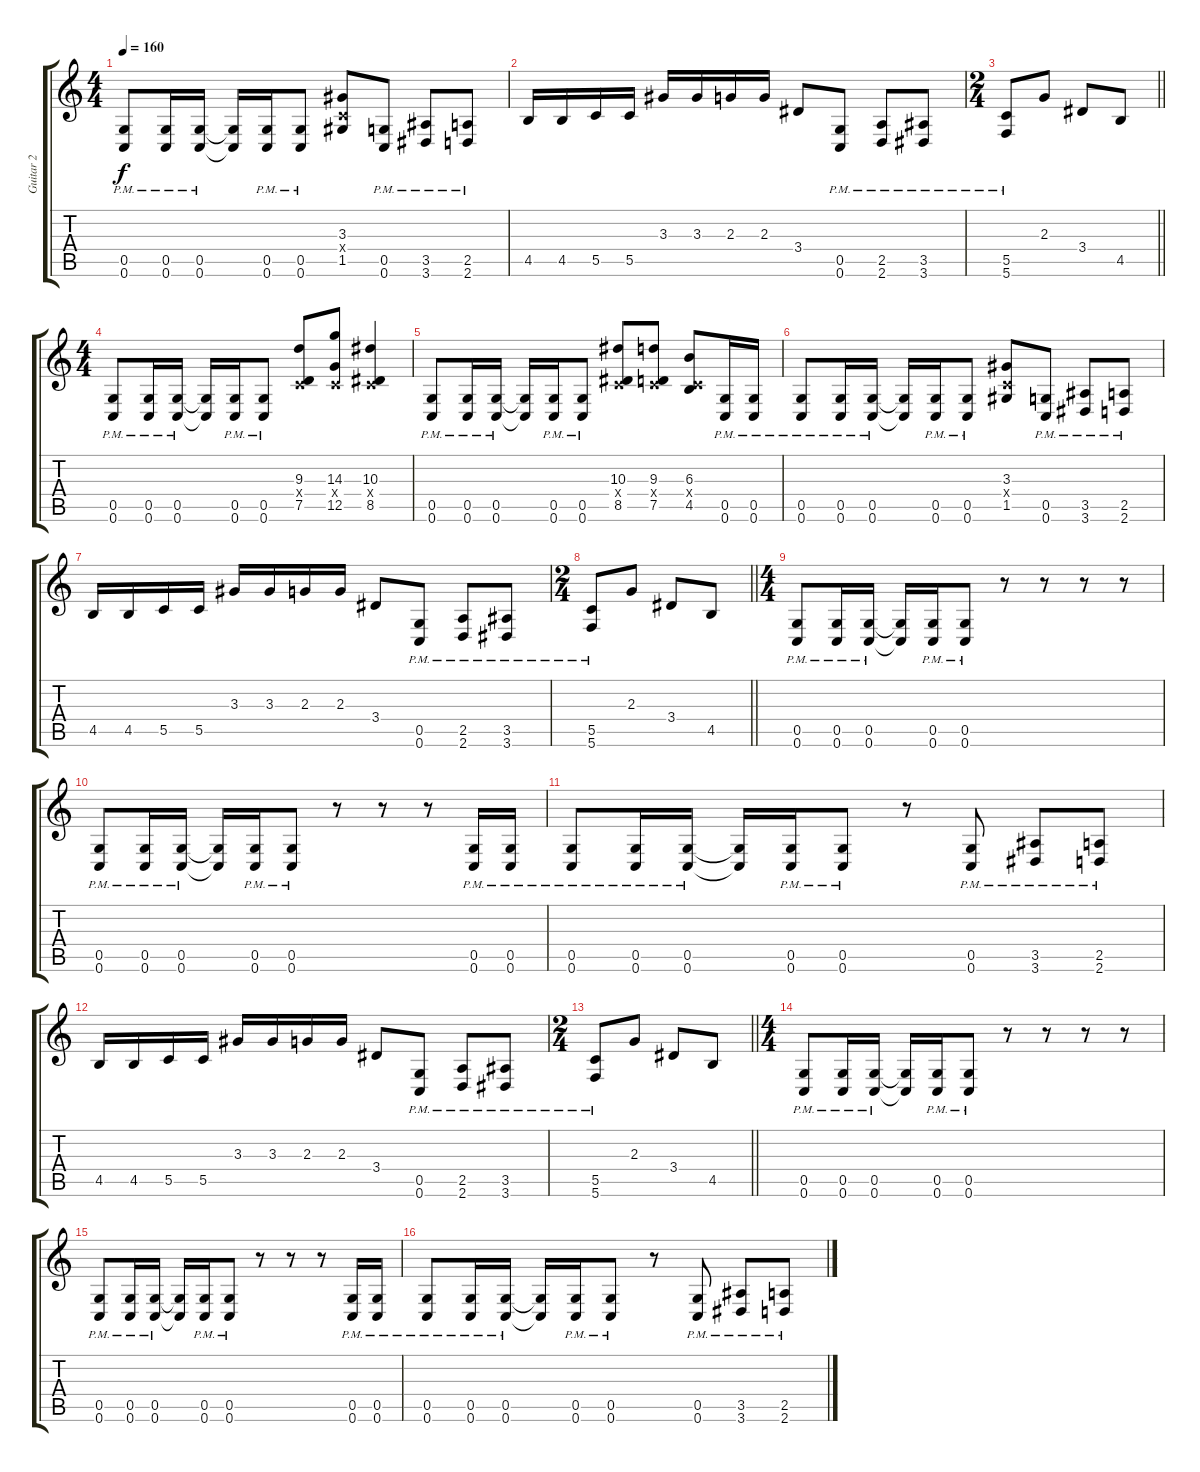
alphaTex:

\track ("Guitar 2" "Guitar 2") {instrument distortionguitar}
\staff {score tabs}
\tuning (D4 A3 F3 C3 G2 C2) {hide}
\ts (4 4)
\tempo 160
\clef g2
\ks c
(0.5{pm} 0.6{pm}).8{dy f} (0.5{pm} 0.6{pm}).16 (0.5{pm} 0.6{pm}).16 (0.5{t} 0.6{t}).16 (0.5{pm} 0.6{pm}).16 (0.5{pm} 0.6{pm}).8 (3.3 0.4{x} 1.5).8 (0.5{pm} 0.6{pm}).8 (3.5{pm} 3.6{pm}).8 (2.5{pm} 2.6{pm}).8 |
4.5.16 4.5.16 5.5.16 5.5.16 3.3.16 3.3.16 2.3.16 2.3.16 3.4.8 (0.5{pm} 0.6{pm}).8 (2.5{pm} 2.6{pm}).8 (3.5{pm} 3.6{pm}).8 |
\ts (2 4)
\barLineRight lightlight
(5.5{pm} 5.6{pm}).8 2.3.8 3.4.8 4.5.8 |
\ts (4 4)
(0.5{pm} 0.6{pm}).8 (0.5{pm} 0.6{pm}).16 (0.5{pm} 0.6{pm}).16 (0.5{t} 0.6{t}).16 (0.5{pm} 0.6{pm}).16 (0.5{pm} 0.6{pm}).8 (9.3 0.4{x} 7.5).8 (14.3 0.4{x} 12.5).8 (10.3 0.4{x} 8.5).4 |
(0.5{pm} 0.6{pm}).8 (0.5{pm} 0.6{pm}).16 (0.5{pm} 0.6{pm}).16 (0.5{t} 0.6{t}).16 (0.5{pm} 0.6{pm}).16 (0.5{pm} 0.6{pm}).8 (10.3 0.4{x} 8.5).8 (9.3 0.4{x} 7.5).8 (6.3 0.4{x} 4.5).8 (0.5{pm} 0.6{pm}).16 (0.5{pm} 0.6{pm}).16 |
(0.5{pm} 0.6{pm}).8 (0.5{pm} 0.6{pm}).16 (0.5{pm} 0.6{pm}).16 (0.5{t} 0.6{t}).16 (0.5{pm} 0.6{pm}).16 (0.5{pm} 0.6{pm}).8 (3.3 0.4{x} 1.5).8 (0.5{pm} 0.6{pm}).8 (3.5{pm} 3.6{pm}).8 (2.5{pm} 2.6{pm}).8 |
4.5.16 4.5.16 5.5.16 5.5.16 3.3.16 3.3.16 2.3.16 2.3.16 3.4.8 (0.5{pm} 0.6{pm}).8 (2.5{pm} 2.6{pm}).8 (3.5{pm} 3.6{pm}).8 |
\ts (2 4)
\barLineRight lightlight
(5.5{pm} 5.6{pm}).8 2.3.8 3.4.8 4.5.8 |
\ts (4 4)
(0.5{pm} 0.6{pm}).8 (0.5{pm} 0.6{pm}).16 (0.5{pm} 0.6{pm}).16 (0.5{t} 0.6{t}).16 (0.5{pm} 0.6{pm}).16 (0.5{pm} 0.6{pm}).8 r.8 r.8 r.8 r.8 |
(0.5{pm} 0.6{pm}).8 (0.5{pm} 0.6{pm}).16 (0.5{pm} 0.6{pm}).16 (0.5{t} 0.6{t}).16 (0.5{pm} 0.6{pm}).16 (0.5{pm} 0.6{pm}).8 r.8 r.8 r.8 (0.5{pm} 0.6{pm}).16 (0.5{pm} 0.6{pm}).16 |
(0.5{pm} 0.6{pm}).8 (0.5{pm} 0.6{pm}).16 (0.5{pm} 0.6{pm}).16 (0.5{t} 0.6{t}).16 (0.5{pm} 0.6{pm}).16 (0.5{pm} 0.6{pm}).8 r.8 (0.5{pm} 0.6{pm}).8 (3.5{pm} 3.6{pm}).8 (2.5{pm} 2.6{pm}).8 |
4.5.16 4.5.16 5.5.16 5.5.16 3.3.16 3.3.16 2.3.16 2.3.16 3.4.8 (0.5{pm} 0.6{pm}).8 (2.5{pm} 2.6{pm}).8 (3.5{pm} 3.6{pm}).8 |
\ts (2 4)
\barLineRight lightlight
(5.5{pm} 5.6{pm}).8 2.3.8 3.4.8 4.5.8 |
\ts (4 4)
(0.5{pm} 0.6{pm}).8 (0.5{pm} 0.6{pm}).16 (0.5{pm} 0.6{pm}).16 (0.5{t} 0.6{t}).16 (0.5{pm} 0.6{pm}).16 (0.5{pm} 0.6{pm}).8 r.8 r.8 r.8 r.8 |
(0.5{pm} 0.6{pm}).8 (0.5{pm} 0.6{pm}).16 (0.5{pm} 0.6{pm}).16 (0.5{t} 0.6{t}).16 (0.5{pm} 0.6{pm}).16 (0.5{pm} 0.6{pm}).8 r.8 r.8 r.8 (0.5{pm} 0.6{pm}).16 (0.5{pm} 0.6{pm}).16 |
(0.5{pm} 0.6{pm}).8 (0.5{pm} 0.6{pm}).16 (0.5{pm} 0.6{pm}).16 (0.5{t} 0.6{t}).16 (0.5{pm} 0.6{pm}).16 (0.5{pm} 0.6{pm}).8 r.8 (0.5{pm} 0.6{pm}).8 (3.5{pm} 3.6{pm}).8 (2.5{pm} 2.6{pm}).8
